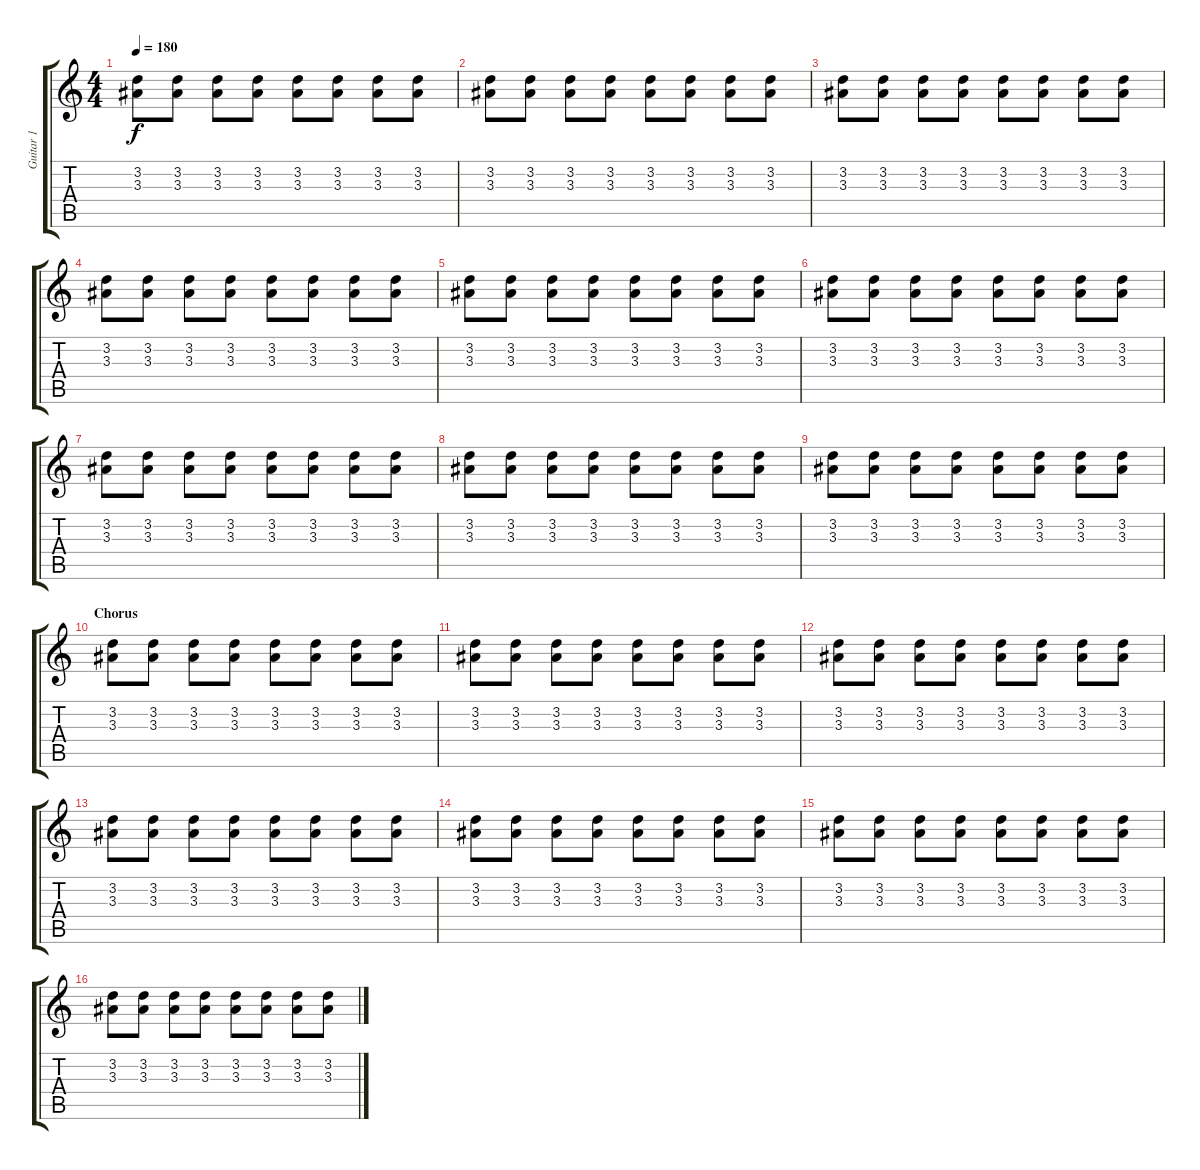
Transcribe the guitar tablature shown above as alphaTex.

\track ("Guitar 1" "Guitar 1") {instrument electricguitarjazz}
\staff {score tabs}
\tuning (E4 B3 G3 D3 A2 E2) {hide}
\ts (4 4)
\tempo 180
\clef g2
\ks c
(3.2 3.3).8{dy f} (3.2 3.3).8 (3.2 3.3).8 (3.2 3.3).8 (3.2 3.3).8 (3.2 3.3).8 (3.2 3.3).8 (3.2 3.3).8 |
(3.2 3.3).8 (3.2 3.3).8 (3.2 3.3).8 (3.2 3.3).8 (3.2 3.3).8 (3.2 3.3).8 (3.2 3.3).8 (3.2 3.3).8 |
(3.2 3.3).8 (3.2 3.3).8 (3.2 3.3).8 (3.2 3.3).8 (3.2 3.3).8 (3.2 3.3).8 (3.2 3.3).8 (3.2 3.3).8 |
(3.2 3.3).8 (3.2 3.3).8 (3.2 3.3).8 (3.2 3.3).8 (3.2 3.3).8 (3.2 3.3).8 (3.2 3.3).8 (3.2 3.3).8 |
(3.2 3.3).8 (3.2 3.3).8 (3.2 3.3).8 (3.2 3.3).8 (3.2 3.3).8 (3.2 3.3).8 (3.2 3.3).8 (3.2 3.3).8 |
(3.2 3.3).8 (3.2 3.3).8 (3.2 3.3).8 (3.2 3.3).8 (3.2 3.3).8 (3.2 3.3).8 (3.2 3.3).8 (3.2 3.3).8 |
(3.2 3.3).8 (3.2 3.3).8 (3.2 3.3).8 (3.2 3.3).8 (3.2 3.3).8 (3.2 3.3).8 (3.2 3.3).8 (3.2 3.3).8 |
(3.2 3.3).8 (3.2 3.3).8 (3.2 3.3).8 (3.2 3.3).8 (3.2 3.3).8 (3.2 3.3).8 (3.2 3.3).8 (3.2 3.3).8 |
(3.2 3.3).8 (3.2 3.3).8 (3.2 3.3).8 (3.2 3.3).8 (3.2 3.3).8 (3.2 3.3).8 (3.2 3.3).8 (3.2 3.3).8 |
\section ("" "Chorus")
(3.2 3.3).8 (3.2 3.3).8 (3.2 3.3).8 (3.2 3.3).8 (3.2 3.3).8 (3.2 3.3).8 (3.2 3.3).8 (3.2 3.3).8 |
(3.2 3.3).8 (3.2 3.3).8 (3.2 3.3).8 (3.2 3.3).8 (3.2 3.3).8 (3.2 3.3).8 (3.2 3.3).8 (3.2 3.3).8 |
(3.2 3.3).8 (3.2 3.3).8 (3.2 3.3).8 (3.2 3.3).8 (3.2 3.3).8 (3.2 3.3).8 (3.2 3.3).8 (3.2 3.3).8 |
(3.2 3.3).8 (3.2 3.3).8 (3.2 3.3).8 (3.2 3.3).8 (3.2 3.3).8 (3.2 3.3).8 (3.2 3.3).8 (3.2 3.3).8 |
(3.2 3.3).8 (3.2 3.3).8 (3.2 3.3).8 (3.2 3.3).8 (3.2 3.3).8 (3.2 3.3).8 (3.2 3.3).8 (3.2 3.3).8 |
(3.2 3.3).8 (3.2 3.3).8 (3.2 3.3).8 (3.2 3.3).8 (3.2 3.3).8 (3.2 3.3).8 (3.2 3.3).8 (3.2 3.3).8 |
(3.2 3.3).8 (3.2 3.3).8 (3.2 3.3).8 (3.2 3.3).8 (3.2 3.3).8 (3.2 3.3).8 (3.2 3.3).8 (3.2 3.3).8
